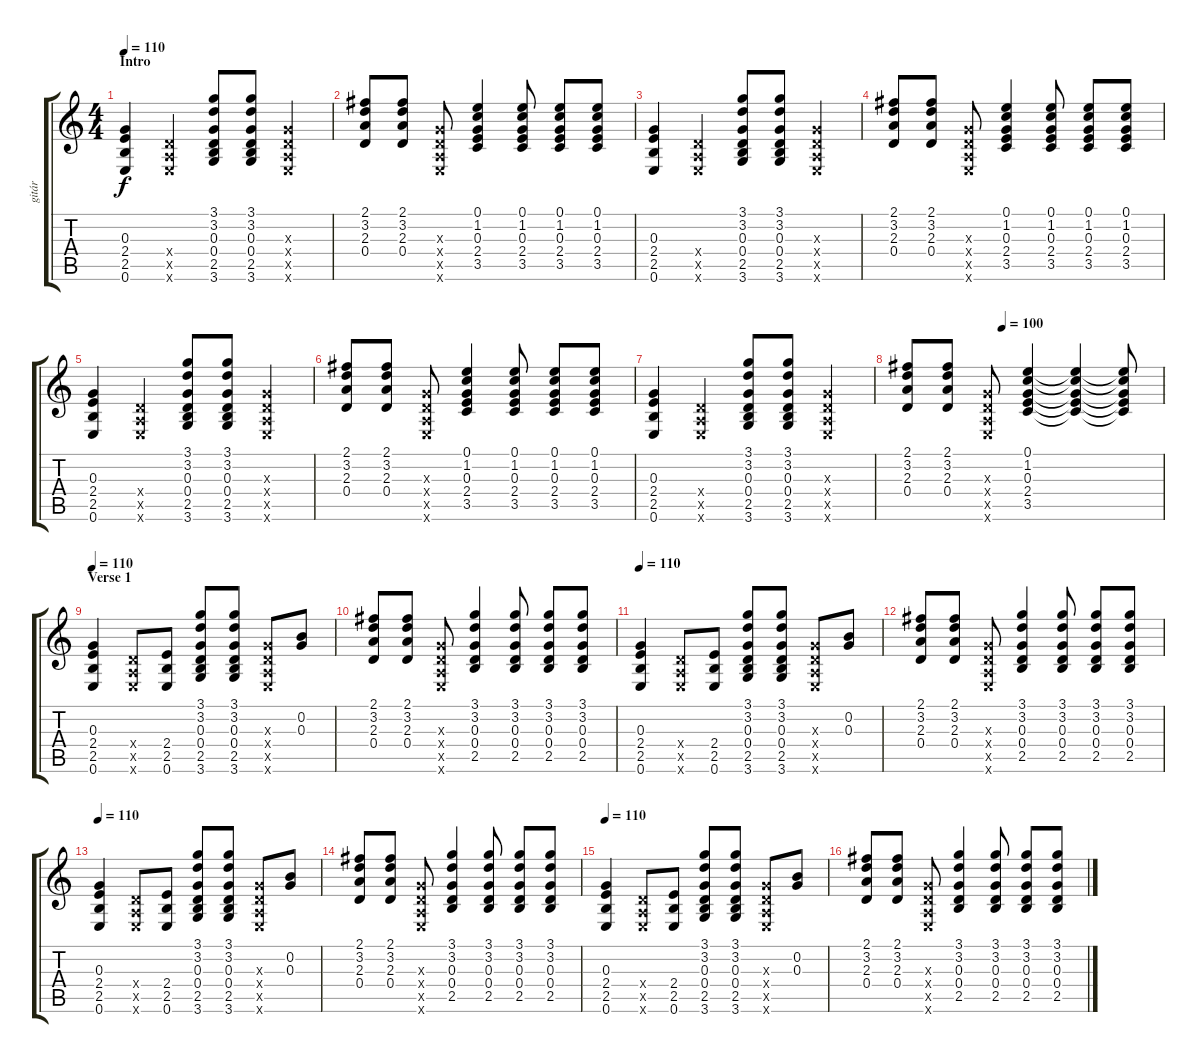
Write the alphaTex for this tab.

\track ("gitár" "gitár") {instrument acousticguitarsteel}
\staff {score tabs}
\tuning (E4 B3 G3 D3 A2 E2) {hide}
\ts (4 4)
\section ("" "Intro")
\tempo 110
\clef g2
\ks c
(0.3 2.4 2.5 0.6).4{dy f instrument acousticguitarsteel} (0.4{x} 0.5{x} 0.6{x}).4 (3.1 3.2 0.3 0.4 2.5 3.6).8 (3.1 3.2 0.3 0.4 2.5 3.6).8 (0.3{x} 0.4{x} 0.5{x} 0.6{x}).4 |
(2.1 3.2 2.3 0.4).8 (2.1 3.2 2.3 0.4).8 (0.3{x} 0.4{x} 0.5{x} 0.6{x}).8 (0.1 1.2 0.3 2.4 3.5).4 (0.1 1.2 0.3 2.4 3.5).8 (0.1 1.2 0.3 2.4 3.5).8 (0.1 1.2 0.3 2.4 3.5).8 |
(0.3 2.4 2.5 0.6).4 (0.4{x} 0.5{x} 0.6{x}).4 (3.1 3.2 0.3 0.4 2.5 3.6).8 (3.1 3.2 0.3 0.4 2.5 3.6).8 (0.3{x} 0.4{x} 0.5{x} 0.6{x}).4 |
(2.1 3.2 2.3 0.4).8 (2.1 3.2 2.3 0.4).8 (0.3{x} 0.4{x} 0.5{x} 0.6{x}).8 (0.1 1.2 0.3 2.4 3.5).4 (0.1 1.2 0.3 2.4 3.5).8 (0.1 1.2 0.3 2.4 3.5).8 (0.1 1.2 0.3 2.4 3.5).8 |
(0.3 2.4 2.5 0.6).4 (0.4{x} 0.5{x} 0.6{x}).4 (3.1 3.2 0.3 0.4 2.5 3.6).8 (3.1 3.2 0.3 0.4 2.5 3.6).8 (0.3{x} 0.4{x} 0.5{x} 0.6{x}).4 |
(2.1 3.2 2.3 0.4).8 (2.1 3.2 2.3 0.4).8 (0.3{x} 0.4{x} 0.5{x} 0.6{x}).8 (0.1 1.2 0.3 2.4 3.5).4 (0.1 1.2 0.3 2.4 3.5).8 (0.1 1.2 0.3 2.4 3.5).8 (0.1 1.2 0.3 2.4 3.5).8 |
(0.3 2.4 2.5 0.6).4 (0.4{x} 0.5{x} 0.6{x}).4 (3.1 3.2 0.3 0.4 2.5 3.6).8 (3.1 3.2 0.3 0.4 2.5 3.6).8 (0.3{x} 0.4{x} 0.5{x} 0.6{x}).4 |
\tempo (100 0.375)
(2.1 3.2 2.3 0.4).8 (2.1 3.2 2.3 0.4).8 (0.3{x} 0.4{x} 0.5{x} 0.6{x}).8 (0.1 1.2 0.3 2.4 3.5).4{instrument acousticguitarsteel} (0.1{t} 1.2{t} 0.3{t} 2.4{t} 3.5{t}).4 (0.1{t} 1.2{t} 0.3{t} 2.4{t} 3.5{t}).8 |
\section ("" "Verse 1")
\tempo 110
(0.3 2.4 2.5 0.6).4 (0.4{x} 0.5{x} 0.6{x}).8 (2.4 2.5 0.6).8 (3.1 3.2 0.3 0.4 2.5 3.6).8 (3.1 3.2 0.3 0.4 2.5 3.6).8 (0.3{x} 0.4{x} 0.5{x} 0.6{x}).8 (0.2 0.3).8 |
(2.1 3.2 2.3 0.4).8 (2.1 3.2 2.3 0.4).8 (0.3{x} 0.4{x} 0.5{x} 0.6{x}).8 (3.1 3.2 0.3 0.4 2.5).4 (3.1 3.2 0.3 0.4 2.5).8 (3.1 3.2 0.3 0.4 2.5).8 (3.1 3.2 0.3 0.4 2.5).8 |
\tempo 110
(0.3 2.4 2.5 0.6).4 (0.4{x} 0.5{x} 0.6{x}).8 (2.4 2.5 0.6).8 (3.1 3.2 0.3 0.4 2.5 3.6).8 (3.1 3.2 0.3 0.4 2.5 3.6).8 (0.3{x} 0.4{x} 0.5{x} 0.6{x}).8 (0.2 0.3).8 |
(2.1 3.2 2.3 0.4).8 (2.1 3.2 2.3 0.4).8 (0.3{x} 0.4{x} 0.5{x} 0.6{x}).8 (3.1 3.2 0.3 0.4 2.5).4 (3.1 3.2 0.3 0.4 2.5).8 (3.1 3.2 0.3 0.4 2.5).8 (3.1 3.2 0.3 0.4 2.5).8 |
\tempo 110
(0.3 2.4 2.5 0.6).4 (0.4{x} 0.5{x} 0.6{x}).8 (2.4 2.5 0.6).8 (3.1 3.2 0.3 0.4 2.5 3.6).8 (3.1 3.2 0.3 0.4 2.5 3.6).8 (0.3{x} 0.4{x} 0.5{x} 0.6{x}).8 (0.2 0.3).8 |
(2.1 3.2 2.3 0.4).8 (2.1 3.2 2.3 0.4).8 (0.3{x} 0.4{x} 0.5{x} 0.6{x}).8 (3.1 3.2 0.3 0.4 2.5).4 (3.1 3.2 0.3 0.4 2.5).8 (3.1 3.2 0.3 0.4 2.5).8 (3.1 3.2 0.3 0.4 2.5).8 |
\tempo 110
(0.3 2.4 2.5 0.6).4 (0.4{x} 0.5{x} 0.6{x}).8 (2.4 2.5 0.6).8 (3.1 3.2 0.3 0.4 2.5 3.6).8 (3.1 3.2 0.3 0.4 2.5 3.6).8 (0.3{x} 0.4{x} 0.5{x} 0.6{x}).8 (0.2 0.3).8 |
(2.1 3.2 2.3 0.4).8 (2.1 3.2 2.3 0.4).8 (0.3{x} 0.4{x} 0.5{x} 0.6{x}).8 (3.1 3.2 0.3 0.4 2.5).4 (3.1 3.2 0.3 0.4 2.5).8 (3.1 3.2 0.3 0.4 2.5).8 (3.1 3.2 0.3 0.4 2.5).8
